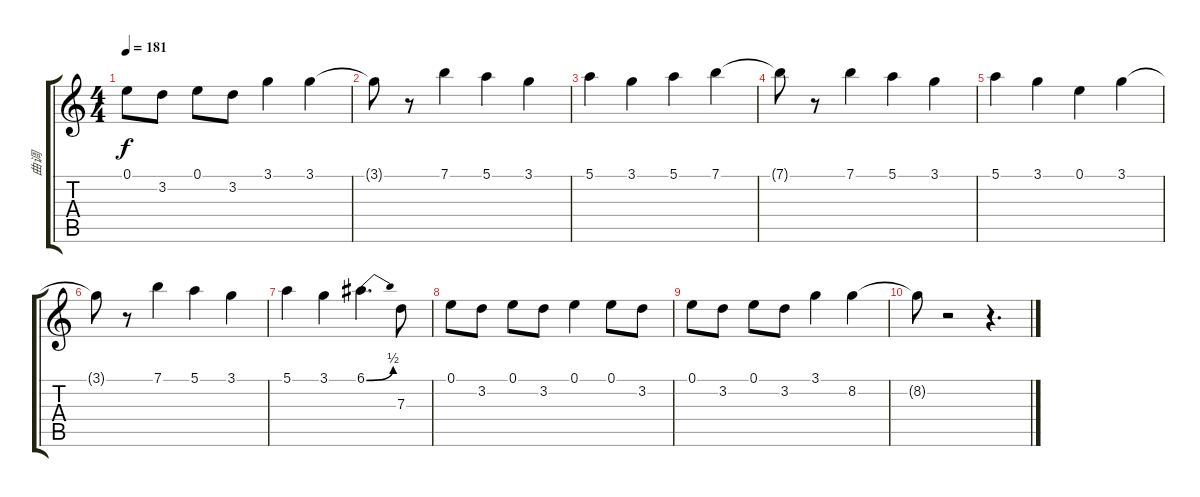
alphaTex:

\track ("曲调" "曲调") {mute instrument overdrivenguitar}
\staff {score tabs}
\tuning (E4 B3 G3 D3 A2 E2) {hide}
\ts (4 4)
\tempo 181
\clef g2
\ks c
0.1.8{dy f} 3.2.8 0.1.8 3.2.8 3.1.4 3.1.4 |
3.1{t}.8 r.8 7.1.4 5.1.4 3.1.4 |
5.1.4 3.1.4 5.1.4 7.1.4 |
7.1{t}.8 r.8 7.1.4 5.1.4 3.1.4 |
5.1.4 3.1.4 0.1.4 3.1.4 |
3.1{t}.8 r.8 7.1.4 5.1.4 3.1.4 |
5.1.4 3.1.4 6.1{be (bend 0 0 60 2)}.4{d} 7.3.8 |
0.1.8 3.2.8 0.1.8 3.2.8 0.1.4 0.1.8 3.2.8 |
0.1.8 3.2.8 0.1.8 3.2.8 3.1.4 8.2.4 |
8.2{t}.8 r.2 r.4{d}
